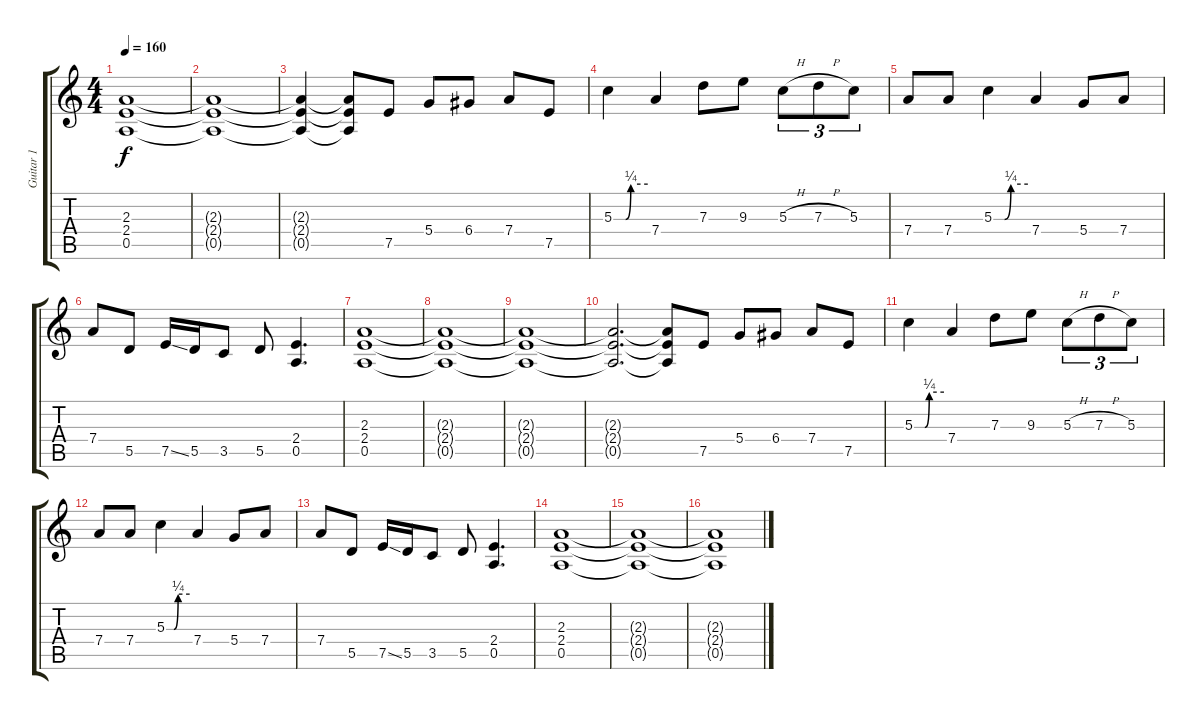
\track ("Guitar 1" "Guitar 1") {mute instrument overdrivenguitar}
\staff {score tabs}
\tuning (E4 B3 G3 D3 A2 E2) {hide}
\ts (4 4)
\tempo 160
\clef g2
\ks c
(2.3{t} 2.4{t} 0.5{t}).1{dy f} |
(2.3{t} 2.4{t} 0.5{t}).1 |
(2.3{t} 2.4{t} 0.5{t}).4 (2.3{t} 2.4{t} 0.5{t}).8 7.5.8{volume 15 instrument overdrivenguitar} 5.4.8 6.4.8 7.4.8 7.5.8 |
5.3{be (custom 0 0 10 0 21 0 30 1 60 1)}.4 7.4.4 7.3.8 9.3.8 5.3{h}.8{tu (3 2)} 7.3{h}.8{tu (3 2)} 5.3.8{tu (3 2)} |
7.4.8 7.4.8 5.3{be (custom 0 0 19 0 30 1 60 1)}.4 7.4.4 5.4.8 7.4.8 |
7.4.8 5.5.8 7.5{ss}.16 5.5.16 3.5.8 5.5.8 (2.4 0.5).4{d} |
(2.3 2.4 0.5).1 |
(2.3{t} 2.4{t} 0.5{t}).1 |
(2.3{t} 2.4{t} 0.5{t}).1 |
(2.3{t} 2.4{t} 0.5{t}).2{d} (2.3{t} 2.4{t} 0.5{t}).8 7.5.8{volume 15 instrument overdrivenguitar} 5.4.8 6.4.8 7.4.8 7.5.8 |
5.3{be (custom 0 0 10 0 21 0 30 1 60 1)}.4 7.4.4 7.3.8 9.3.8 5.3{h}.8{tu (3 2)} 7.3{h}.8{tu (3 2)} 5.3.8{tu (3 2)} |
7.4.8 7.4.8 5.3{be (custom 0 0 19 0 30 1 60 1)}.4 7.4.4 5.4.8 7.4.8 |
7.4.8 5.5.8 7.5{ss}.16 5.5.16 3.5.8 5.5.8 (2.4 0.5).4{d} |
(2.3 2.4 0.5).1 |
(2.3{t} 2.4{t} 0.5{t}).1 |
(2.3{t} 2.4{t} 0.5{t}).1
